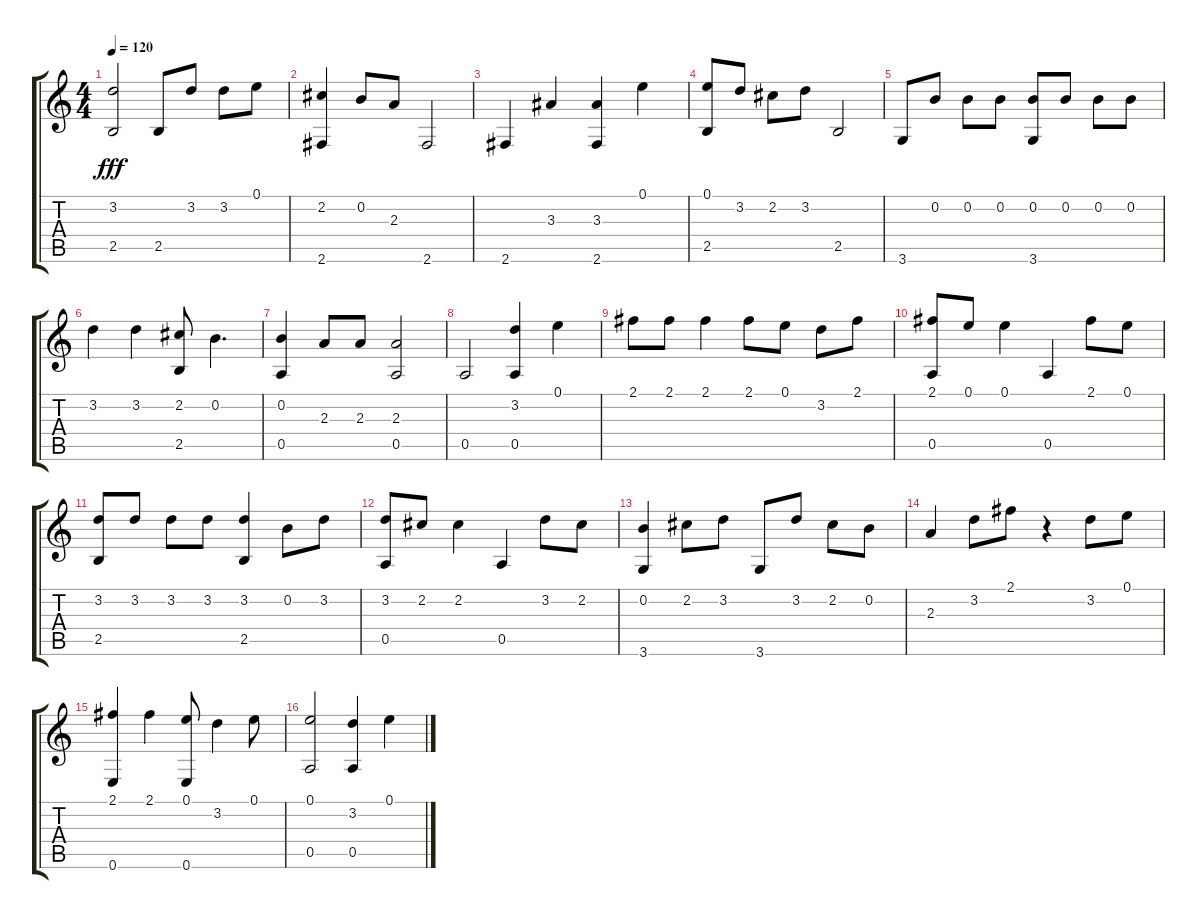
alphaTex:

\track "" {instrument acousticguitarsteel}
\staff {score tabs}
\tuning (E4 B3 G3 D3 A2 E2) {hide}
\ts (4 4)
\tempo 120
\clef g2
\ks c
(3.2 2.5).2{dy fff} 2.5.8 3.2.8 3.2.8 0.1.8 |
(2.2 2.6).4 0.2.8 2.3.8 2.6.2 |
2.6.4 3.3.4 (3.3 2.6).4 0.1.4 |
(0.1 2.5).8 3.2.8 2.2.8 3.2.8 2.5.2 |
3.6.8 0.2.8 0.2.8 0.2.8 (0.2 3.6).8 0.2.8 0.2.8 0.2.8 |
3.2.4 3.2.4 (2.2 2.5).8 0.2.4{d} |
(0.2 0.5).4 2.3.8 2.3.8 (2.3 0.5).2 |
0.5.2 (3.2 0.5).4 0.1.4 |
2.1.8 2.1.8 2.1.4 2.1.8 0.1.8 3.2.8 2.1.8 |
(2.1 0.5).8 0.1.8 0.1.4 0.5.4 2.1.8 0.1.8 |
(3.2 2.5).8 3.2.8 3.2.8 3.2.8 (3.2 2.5).4 0.2.8 3.2.8 |
(3.2 0.5).8 2.2.8 2.2.4 0.5.4 3.2.8 2.2.8 |
(0.2 3.6).4 2.2.8 3.2.8 3.6.8 3.2.8 2.2.8 0.2.8 |
2.3.4 3.2.8 2.1.8 r.4 3.2.8 0.1.8 |
(2.1 0.6).4 2.1.4 (0.1 0.6).8 3.2.4 0.1.8 |
(0.1 0.5).2 (3.2 0.5).4 0.1.4
